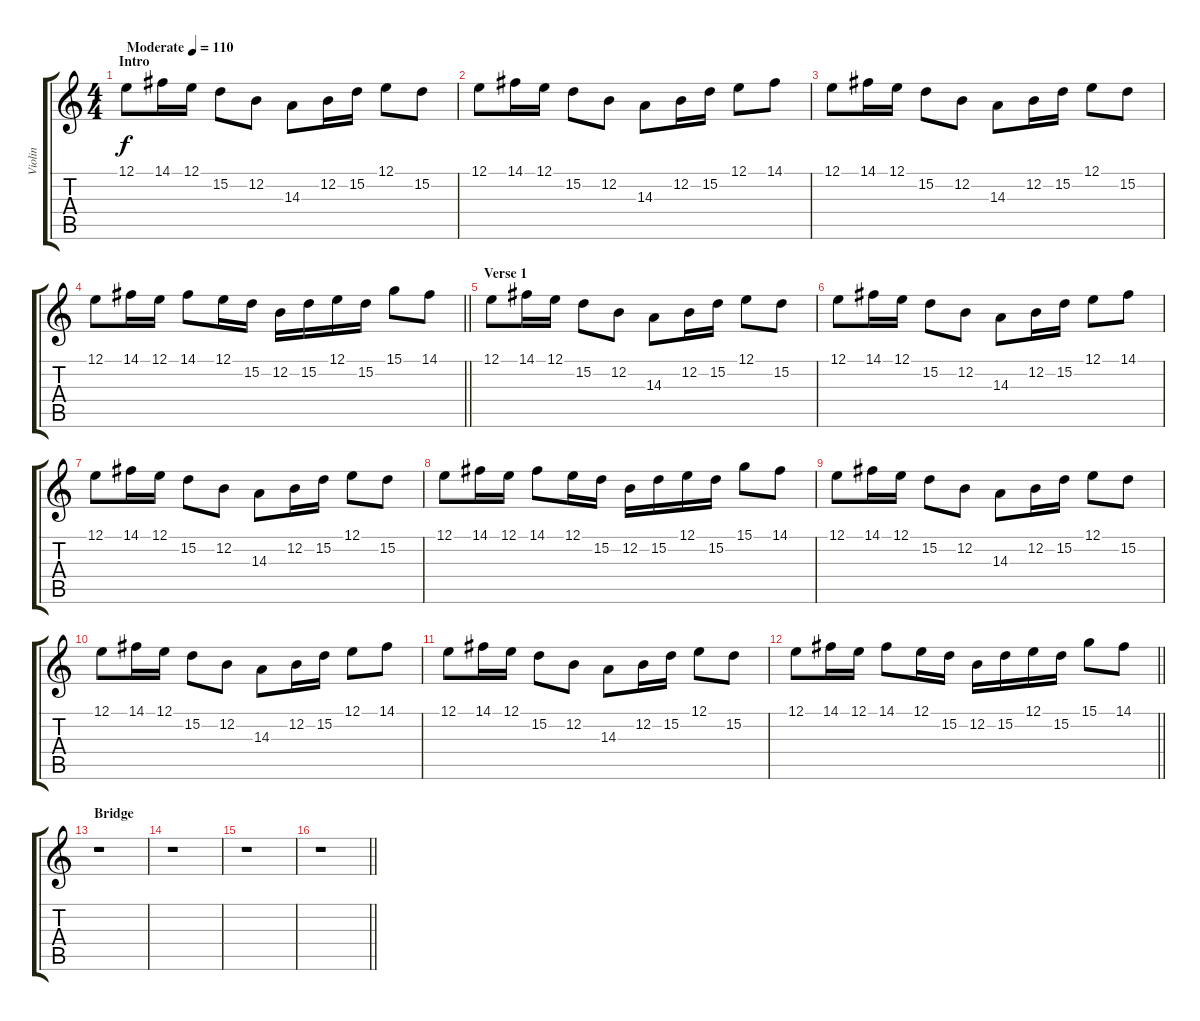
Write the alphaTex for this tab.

\track ("Violin" "Violin") {instrument violin}
\staff {score tabs}
\tuning (E4 B3 G3 D3 A2 E2) {hide}
\ts (4 4)
\section ("" "Intro")
\tempo (110 "Moderate")
\clef g2
\ks c
12.1.8{dy f instrument violin} 14.1.16 12.1.16 15.2.8 12.2.8 14.3.8 12.2.16 15.2.16 12.1.8 15.2.8 |
12.1.8 14.1.16 12.1.16 15.2.8 12.2.8 14.3.8 12.2.16 15.2.16 12.1.8 14.1.8 |
12.1.8 14.1.16 12.1.16 15.2.8 12.2.8 14.3.8 12.2.16 15.2.16 12.1.8 15.2.8 |
\barLineRight lightlight
12.1.8 14.1.16 12.1.16 14.1.8 12.1.16 15.2.16 12.2.16 15.2.16 12.1.16 15.2.16 15.1.8 14.1.8 |
\section ("" "Verse 1")
12.1.8 14.1.16 12.1.16 15.2.8 12.2.8 14.3.8 12.2.16 15.2.16 12.1.8 15.2.8 |
12.1.8 14.1.16 12.1.16 15.2.8 12.2.8 14.3.8 12.2.16 15.2.16 12.1.8 14.1.8 |
12.1.8 14.1.16 12.1.16 15.2.8 12.2.8 14.3.8 12.2.16 15.2.16 12.1.8 15.2.8 |
12.1.8 14.1.16 12.1.16 14.1.8 12.1.16 15.2.16 12.2.16 15.2.16 12.1.16 15.2.16 15.1.8 14.1.8 |
12.1.8 14.1.16 12.1.16 15.2.8 12.2.8 14.3.8 12.2.16 15.2.16 12.1.8 15.2.8 |
12.1.8 14.1.16 12.1.16 15.2.8 12.2.8 14.3.8 12.2.16 15.2.16 12.1.8 14.1.8 |
12.1.8 14.1.16 12.1.16 15.2.8 12.2.8 14.3.8 12.2.16 15.2.16 12.1.8 15.2.8 |
\barLineRight lightlight
12.1.8 14.1.16 12.1.16 14.1.8 12.1.16 15.2.16 12.2.16 15.2.16 12.1.16 15.2.16 15.1.8 14.1.8 |
\section ("" "Bridge")
r.1 |
r.1 |
r.1 |
\barLineRight lightlight
r.1
